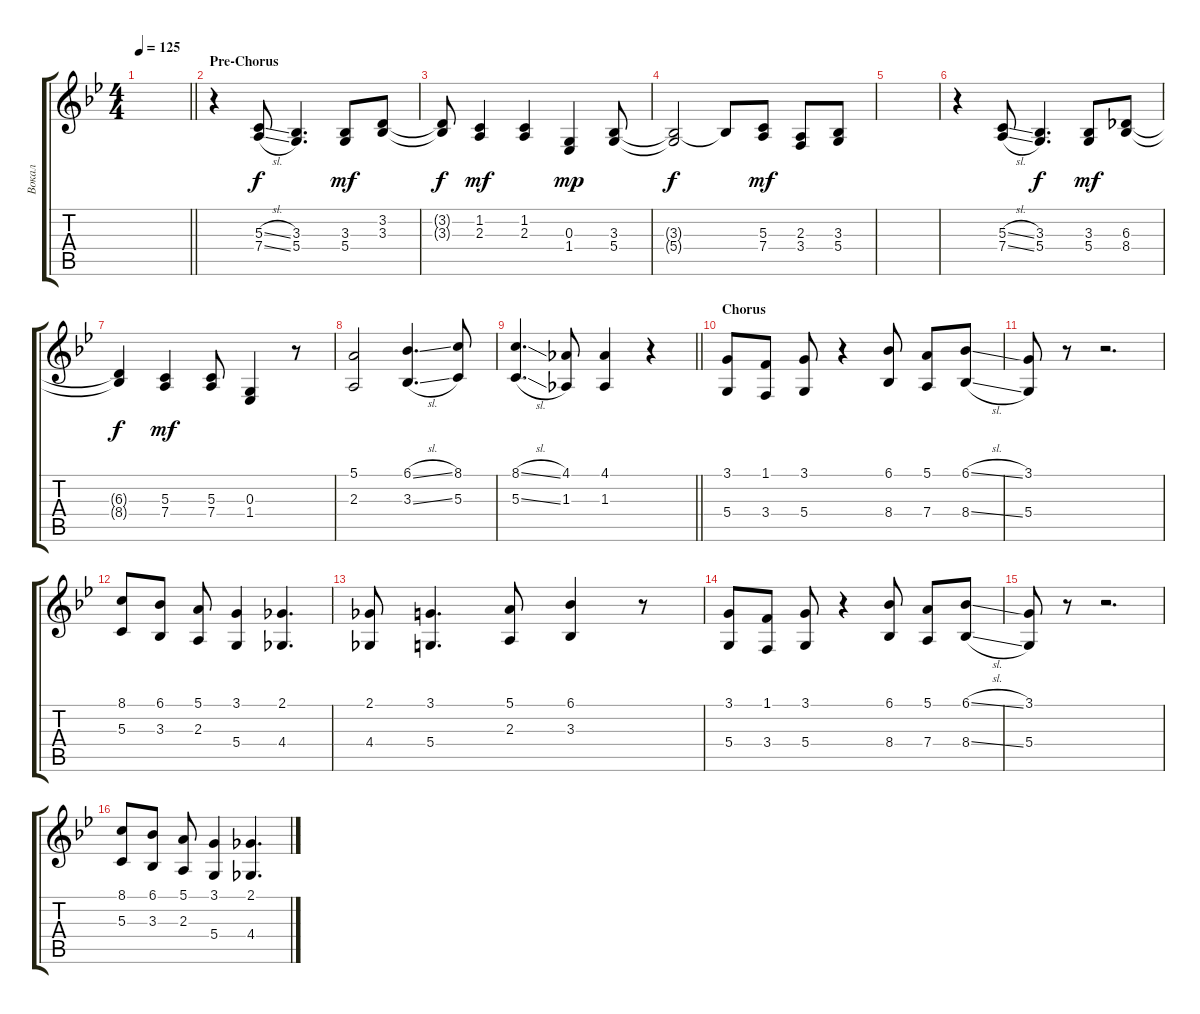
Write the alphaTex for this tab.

\track ("Вокал" "Вокал") {instrument trumpet}
\staff {score tabs}
\tuning (E4 B3 G3 D3 A2 E2) {hide}
\ts (4 4)
\tempo 125
\clef g2
\barLineRight lightlight
\ks gminor
|
\section ("" "Pre-Chorus")
r.4 (5.3{sl} 7.4{sl}).8 (3.3 5.4).4{d dy f} (3.3 5.4).8{dy mf} (3.2 3.3).8 |
(3.2{t} 3.3{t}).8{dy f} (1.2 2.3).4{dy mf} (1.2 2.3).4 (0.3 1.4).4{dy mp} (3.3 5.4).8 |
(3.3{t} 5.4{t}).2{dy f} 3.3{t}.8 (5.3 7.4).8{dy mf} (2.3 3.4).8 (3.3 5.4).8 |
|
r.4 (5.3{sl} 7.4{sl}).8 (3.3 5.4).4{d dy f} (3.3 5.4).8{dy mf} (6.3 8.4).8 |
(6.3{t} 8.4{t}).4{dy f} (5.3 7.4).4{dy mf} (5.3 7.4).8 (0.3 1.4).4 r.8 |
(5.1 2.3).2 (6.1{sl} 3.3{sl}).4{d} (8.1 5.3).8 |
\barLineRight lightlight
(8.1{sl} 5.3{sl}).4{d} (4.1 1.3).8 (4.1 1.3).4 r.4 |
\section ("" "Chorus")
(3.1 5.4).8 (1.1 3.4).8 (3.1 5.4).8 r.4 (6.1 8.4).8 (5.1 7.4).8 (6.1{sl} 8.4{sl}).8 |
(3.1 5.4).8 r.8 r.2{d} |
(8.1 5.3).8 (6.1 3.3).8 (5.1 2.3).8 (3.1 5.4).4 (2.1 4.4).4{d} |
(2.1 4.4).8 (3.1 5.4).4{d} (5.1 2.3).8 (6.1 3.3).4 r.8 |
(3.1 5.4).8 (1.1 3.4).8 (3.1 5.4).8 r.4 (6.1 8.4).8 (5.1 7.4).8 (6.1{sl} 8.4{sl}).8 |
(3.1 5.4).8 r.8 r.2{d} |
(8.1 5.3).8 (6.1 3.3).8 (5.1 2.3).8 (3.1 5.4).4 (2.1 4.4).4{d}
